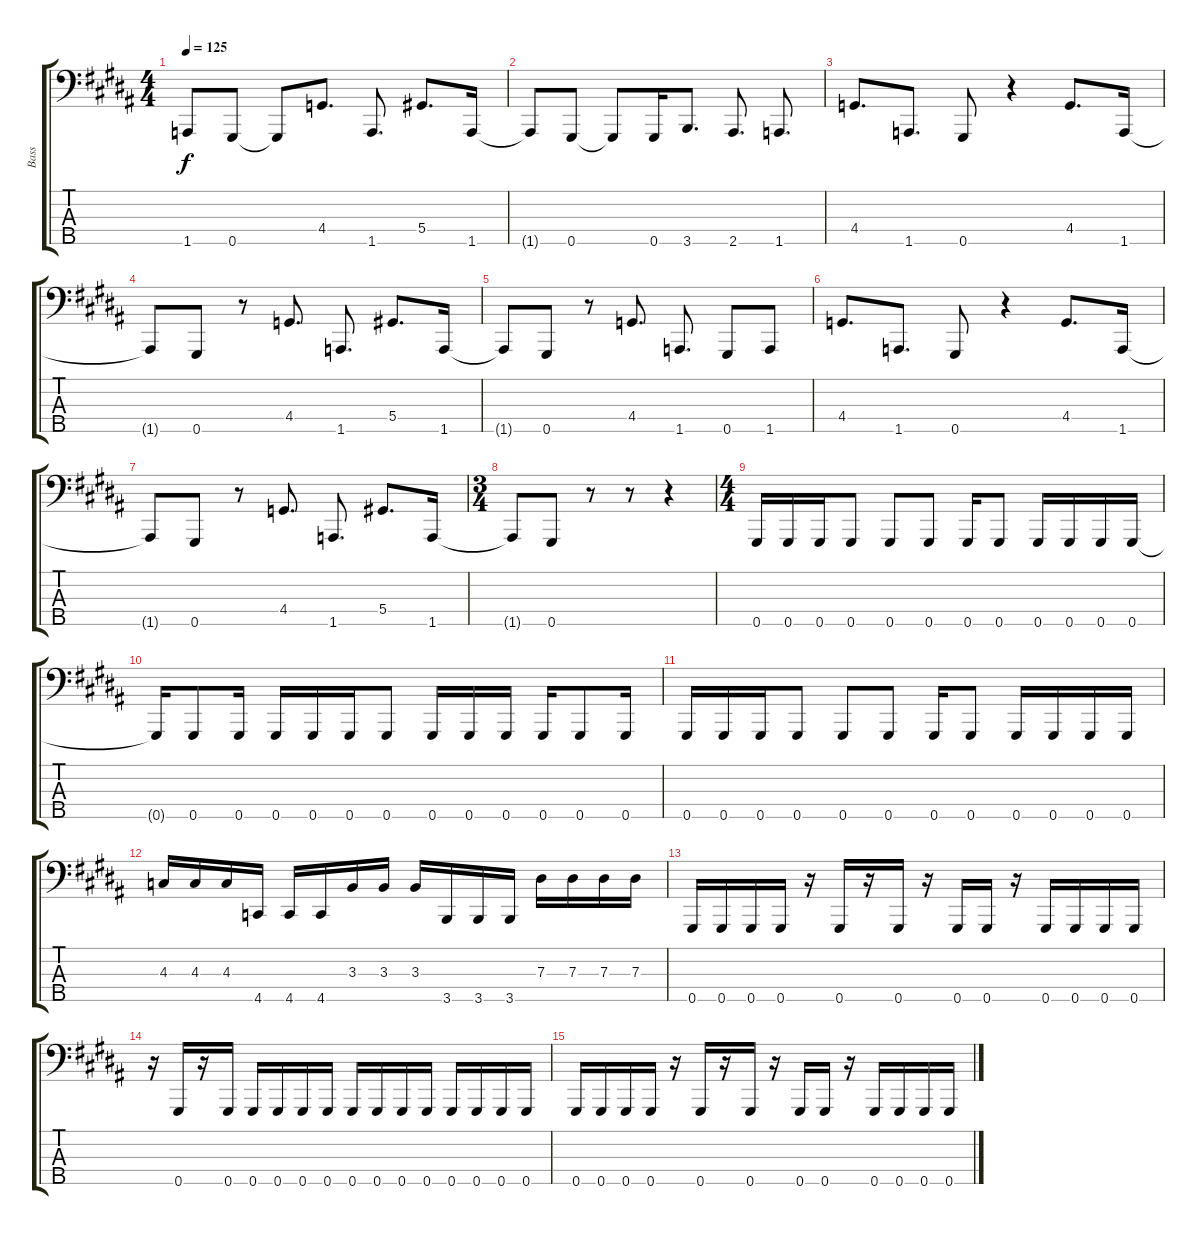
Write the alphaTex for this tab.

\track ("Bass" "Bass") {instrument electricbassfinger}
\staff {score tabs}
\tuning (F2 Db2 Ab1 Eb1 Ab0) {hide}
\ts (4 4)
\tempo 125
\clef f4
\ks g#minor
1.5{t}.8{dy f} 0.5.8 0.5{t}.8 4.4.8{d} 1.5.8{d} 5.4.8{d} 1.5.16 |
1.5{t}.8 0.5.8 0.5{t}.8 0.5.16 3.5.8{d} 2.5.8{d} 1.5.8{d} |
4.4.8{d} 1.5.8{d} 0.5.8 r.4 4.4.8{d} 1.5.16 |
1.5{t}.8 0.5.8 r.8 4.4.8{d} 1.5.8{d} 5.4.8{d} 1.5.16 |
1.5{t}.8 0.5.8 r.8 4.4.8{d} 1.5.8{d} 0.5.8 1.5.8 |
4.4.8{d} 1.5.8{d} 0.5.8 r.4 4.4.8{d} 1.5.16 |
1.5{t}.8 0.5.8 r.8 4.4.8{d} 1.5.8{d} 5.4.8{d} 1.5.16 |
\ts (3 4)
1.5{t}.8 0.5.8 r.8 r.8 r.4 |
\ts (4 4)
0.5.16 0.5.16 0.5.16 0.5.8 0.5.8 0.5.8 0.5.16 0.5.8 0.5.16 0.5.16 0.5.16 0.5.16 |
0.5{t}.16 0.5.8 0.5.16 0.5.16 0.5.16 0.5.16 0.5.8 0.5.16 0.5.16 0.5.16 0.5.16 0.5.8 0.5.16 |
0.5.16 0.5.16 0.5.16 0.5.8 0.5.8 0.5.8 0.5.16 0.5.8 0.5.16 0.5.16 0.5.16 0.5.16 |
4.3.16 4.3.16 4.3.16 4.5.16 4.5.16 4.5.16 3.3.16 3.3.16 3.3.16 3.5.16 3.5.16 3.5.16 7.3.16 7.3.16 7.3.16 7.3.16 |
0.5.16 0.5.16 0.5.16 0.5.16 r.16 0.5.16 r.16 0.5.16 r.16 0.5.16 0.5.16 r.16 0.5.16 0.5.16 0.5.16 0.5.16 |
r.16 0.5.16 r.16 0.5.16 0.5.16 0.5.16 0.5.16 0.5.16 0.5.16 0.5.16 0.5.16 0.5.16 0.5.16 0.5.16 0.5.16 0.5.16 |
0.5.16 0.5.16 0.5.16 0.5.16 r.16 0.5.16 r.16 0.5.16 r.16 0.5.16 0.5.16 r.16 0.5.16 0.5.16 0.5.16 0.5.16
